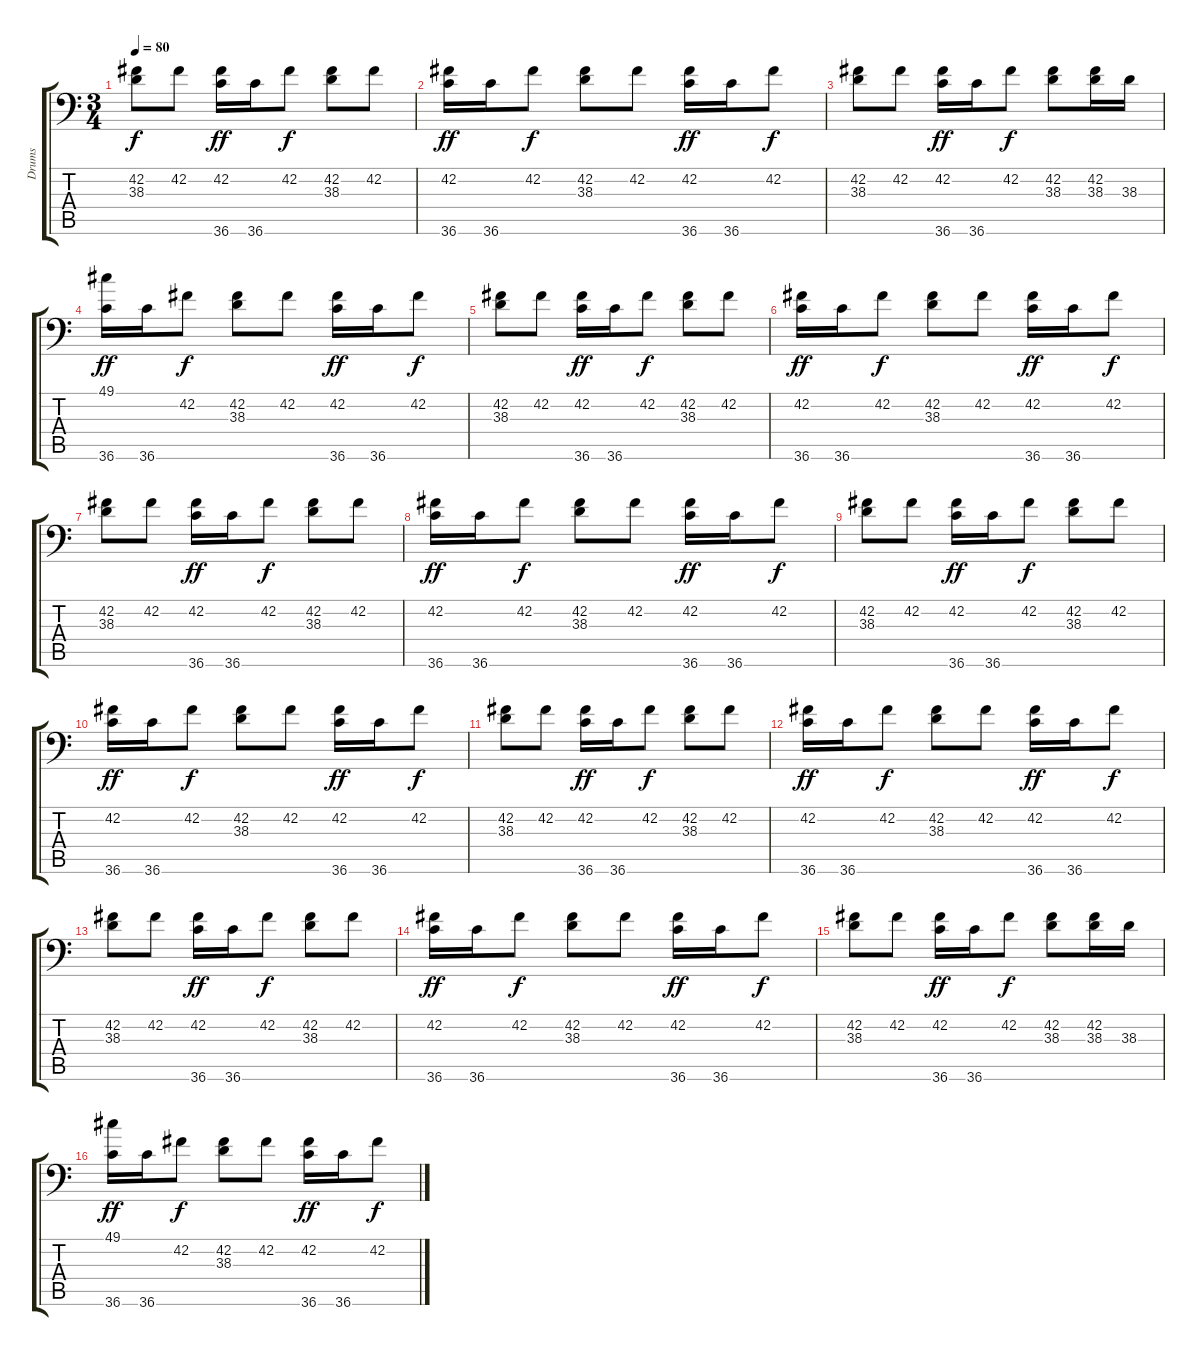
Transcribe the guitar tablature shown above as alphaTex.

\track ("Drums         " "Drums     ") {instrument acousticgrandpiano}
\staff {score tabs}
\tuning (C-1 C-1 C-1 C-1 C-1 C-1) {hide}
\ts (3 4)
\tempo 80
\clef f4
\ks c
(42.2 38.3).8{dy f} 42.2.8 (42.2 36.6).16{dy ff} 36.6.16 42.2.8{dy f} (42.2 38.3).8 42.2.8 |
(42.2 36.6).16{dy ff} 36.6.16 42.2.8{dy f} (42.2 38.3).8 42.2.8 (42.2 36.6).16{dy ff} 36.6.16 42.2.8{dy f} |
(42.2 38.3).8 42.2.8 (42.2 36.6).16{dy ff} 36.6.16 42.2.8{dy f} (42.2 38.3).8 (42.2 38.3).16 38.3.16 |
(49.1 36.6).16{dy ff} 36.6.16 42.2.8{dy f} (42.2 38.3).8 42.2.8 (42.2 36.6).16{dy ff} 36.6.16 42.2.8{dy f} |
(42.2 38.3).8 42.2.8 (42.2 36.6).16{dy ff} 36.6.16 42.2.8{dy f} (42.2 38.3).8 42.2.8 |
(42.2 36.6).16{dy ff} 36.6.16 42.2.8{dy f} (42.2 38.3).8 42.2.8 (42.2 36.6).16{dy ff} 36.6.16 42.2.8{dy f} |
(42.2 38.3).8 42.2.8 (42.2 36.6).16{dy ff} 36.6.16 42.2.8{dy f} (42.2 38.3).8 42.2.8 |
(42.2 36.6).16{dy ff} 36.6.16 42.2.8{dy f} (42.2 38.3).8 42.2.8 (42.2 36.6).16{dy ff} 36.6.16 42.2.8{dy f} |
(42.2 38.3).8 42.2.8 (42.2 36.6).16{dy ff} 36.6.16 42.2.8{dy f} (42.2 38.3).8 42.2.8 |
(42.2 36.6).16{dy ff} 36.6.16 42.2.8{dy f} (42.2 38.3).8 42.2.8 (42.2 36.6).16{dy ff} 36.6.16 42.2.8{dy f} |
(42.2 38.3).8 42.2.8 (42.2 36.6).16{dy ff} 36.6.16 42.2.8{dy f} (42.2 38.3).8 42.2.8 |
(42.2 36.6).16{dy ff} 36.6.16 42.2.8{dy f} (42.2 38.3).8 42.2.8 (42.2 36.6).16{dy ff} 36.6.16 42.2.8{dy f} |
(42.2 38.3).8 42.2.8 (42.2 36.6).16{dy ff} 36.6.16 42.2.8{dy f} (42.2 38.3).8 42.2.8 |
(42.2 36.6).16{dy ff} 36.6.16 42.2.8{dy f} (42.2 38.3).8 42.2.8 (42.2 36.6).16{dy ff} 36.6.16 42.2.8{dy f} |
(42.2 38.3).8 42.2.8 (42.2 36.6).16{dy ff} 36.6.16 42.2.8{dy f} (42.2 38.3).8 (42.2 38.3).16 38.3.16 |
(49.1 36.6).16{dy ff} 36.6.16 42.2.8{dy f} (42.2 38.3).8 42.2.8 (42.2 36.6).16{dy ff} 36.6.16 42.2.8{dy f}
